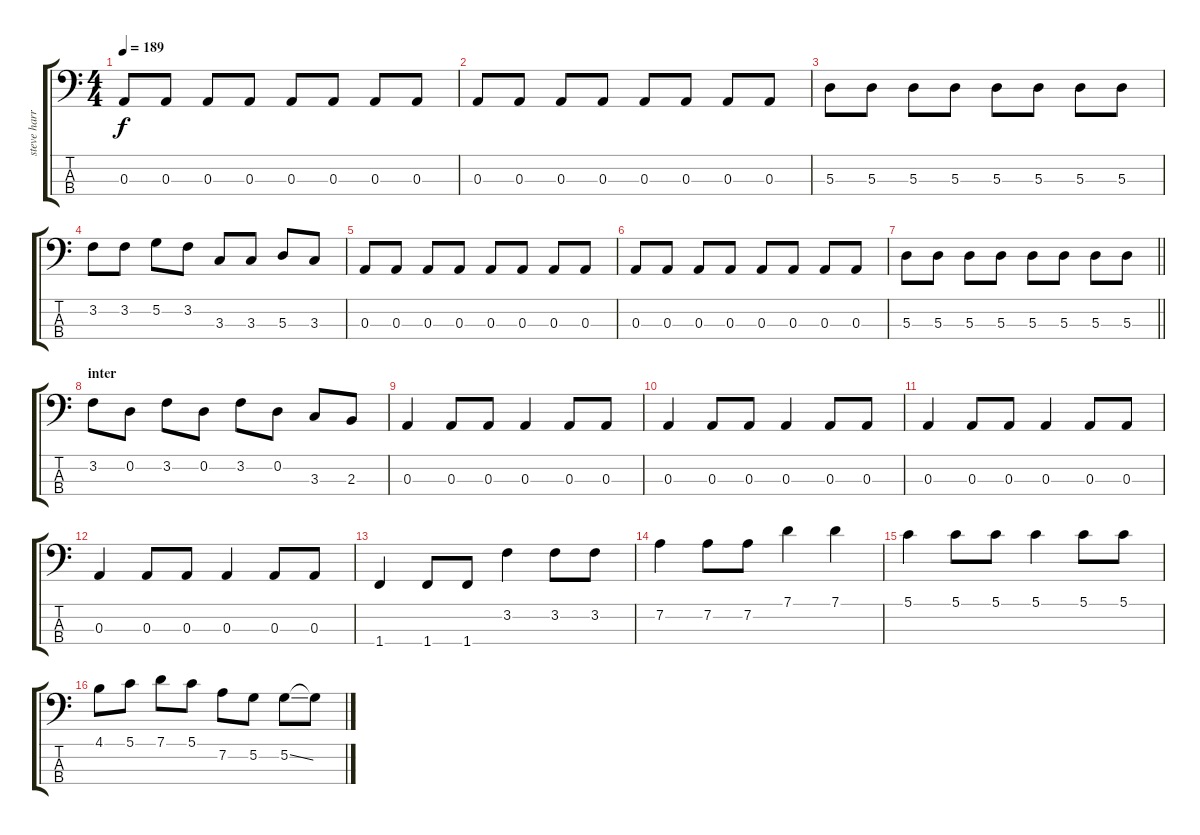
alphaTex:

\track ("steve harris" "steve harr") {instrument electricbassfinger}
\staff {score tabs}
\tuning (G2 D2 A1 E1) {hide}
\ts (4 4)
\tempo 189
\clef f4
\ks c
0.3.8{dy f} 0.3.8 0.3.8 0.3.8 0.3.8 0.3.8 0.3.8 0.3.8 |
0.3.8 0.3.8 0.3.8 0.3.8 0.3.8 0.3.8 0.3.8 0.3.8 |
5.3.8 5.3.8 5.3.8 5.3.8 5.3.8 5.3.8 5.3.8 5.3.8 |
3.2.8 3.2.8 5.2.8 3.2.8 3.3.8 3.3.8 5.3.8 3.3.8 |
0.3.8 0.3.8 0.3.8 0.3.8 0.3.8 0.3.8 0.3.8 0.3.8 |
0.3.8 0.3.8 0.3.8 0.3.8 0.3.8 0.3.8 0.3.8 0.3.8 |
\barLineRight lightlight
5.3.8 5.3.8 5.3.8 5.3.8 5.3.8 5.3.8 5.3.8 5.3.8 |
\section ("" "inter")
3.2.8 0.2.8 3.2.8 0.2.8 3.2.8 0.2.8 3.3.8 2.3.8 |
0.3.4 0.3.8 0.3.8 0.3.4 0.3.8 0.3.8 |
0.3.4 0.3.8 0.3.8 0.3.4 0.3.8 0.3.8 |
0.3.4 0.3.8 0.3.8 0.3.4 0.3.8 0.3.8 |
0.3.4 0.3.8 0.3.8 0.3.4 0.3.8 0.3.8 |
1.4.4 1.4.8 1.4.8 3.2.4 3.2.8 3.2.8 |
7.2.4 7.2.8 7.2.8 7.1.4 7.1.4 |
5.1.4 5.1.8 5.1.8 5.1.4 5.1.8 5.1.8 |
4.1.8 5.1.8 7.1.8 5.1.8 7.2.8 5.2.8 5.2{ss}.8 5.2{t}.8
